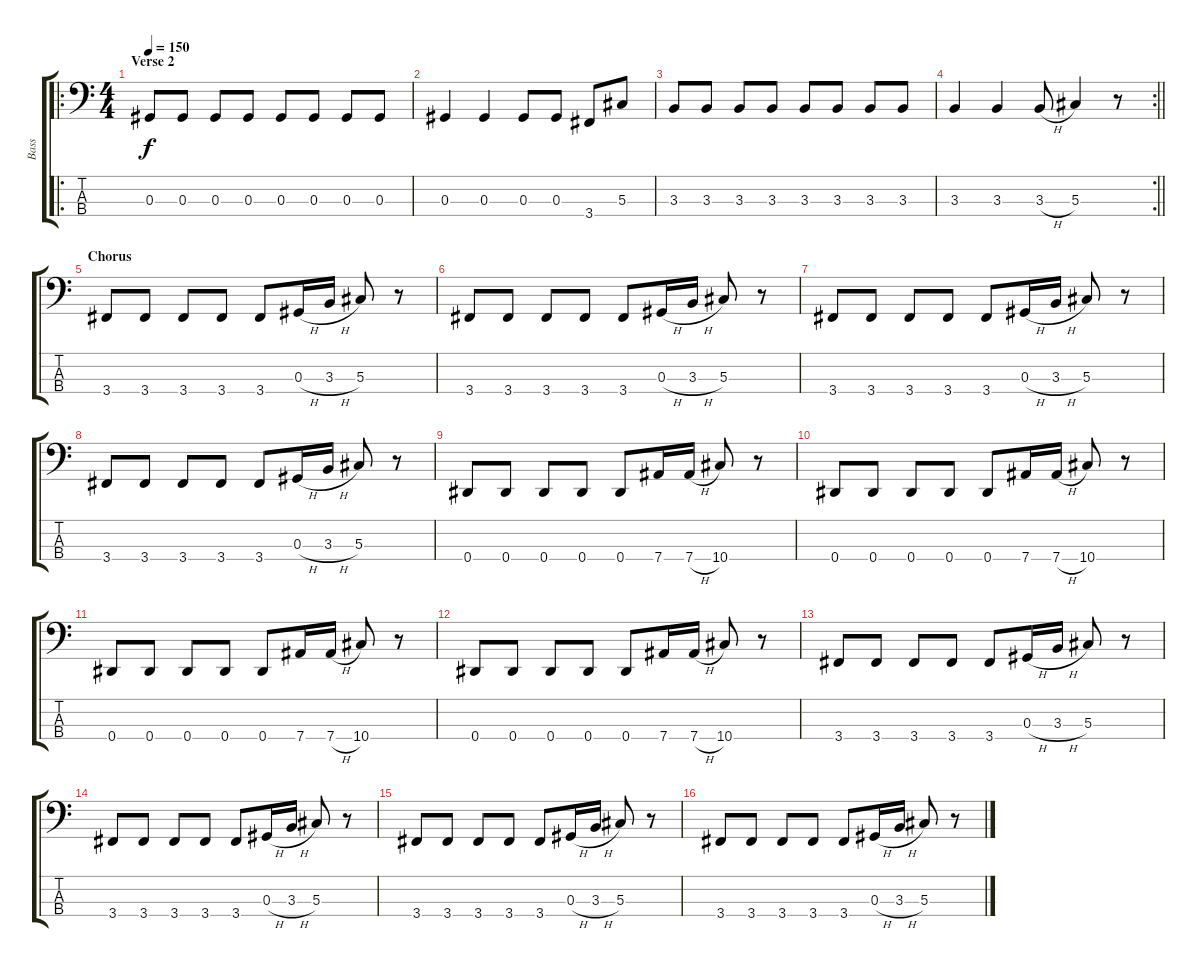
\track ("Bass" "Bass") {instrument slapbass2 bank 255}
\staff {score tabs}
\tuning (Gb2 Db2 Ab1 Eb1) {hide}
\ro
\ts (4 4)
\section ("" "Verse 2")
\tempo 150
\clef f4
\ks c
0.3.8{dy f} 0.3.8 0.3.8 0.3.8 0.3.8 0.3.8 0.3.8 0.3.8 |
0.3.4 0.3.4 0.3.8 0.3.8 3.4.8 5.3.8 |
3.3.8 3.3.8 3.3.8 3.3.8 3.3.8 3.3.8 3.3.8 3.3.8 |
\rc 2
\barLineRight lightlight
3.3.4 3.3.4 3.3{h}.8 5.3.4 r.8 |
\section ("" "Chorus")
3.4.8 3.4.8 3.4.8 3.4.8 3.4.8 0.3{h}.16 3.3{h}.16 5.3.8 r.8 |
3.4.8 3.4.8 3.4.8 3.4.8 3.4.8 0.3{h}.16 3.3{h}.16 5.3.8 r.8 |
3.4.8 3.4.8 3.4.8 3.4.8 3.4.8 0.3{h}.16 3.3{h}.16 5.3.8 r.8 |
3.4.8 3.4.8 3.4.8 3.4.8 3.4.8 0.3{h}.16 3.3{h}.16 5.3.8 r.8 |
0.4.8 0.4.8 0.4.8 0.4.8 0.4.8 7.4.16 7.4{h}.16 10.4.8 r.8 |
0.4.8 0.4.8 0.4.8 0.4.8 0.4.8 7.4.16 7.4{h}.16 10.4.8 r.8 |
0.4.8 0.4.8 0.4.8 0.4.8 0.4.8 7.4.16 7.4{h}.16 10.4.8 r.8 |
0.4.8 0.4.8 0.4.8 0.4.8 0.4.8 7.4.16 7.4{h}.16 10.4.8 r.8 |
3.4.8 3.4.8 3.4.8 3.4.8 3.4.8 0.3{h}.16 3.3{h}.16 5.3.8 r.8 |
3.4.8 3.4.8 3.4.8 3.4.8 3.4.8 0.3{h}.16 3.3{h}.16 5.3.8 r.8 |
3.4.8 3.4.8 3.4.8 3.4.8 3.4.8 0.3{h}.16 3.3{h}.16 5.3.8 r.8 |
3.4.8 3.4.8 3.4.8 3.4.8 3.4.8 0.3{h}.16 3.3{h}.16 5.3.8 r.8
